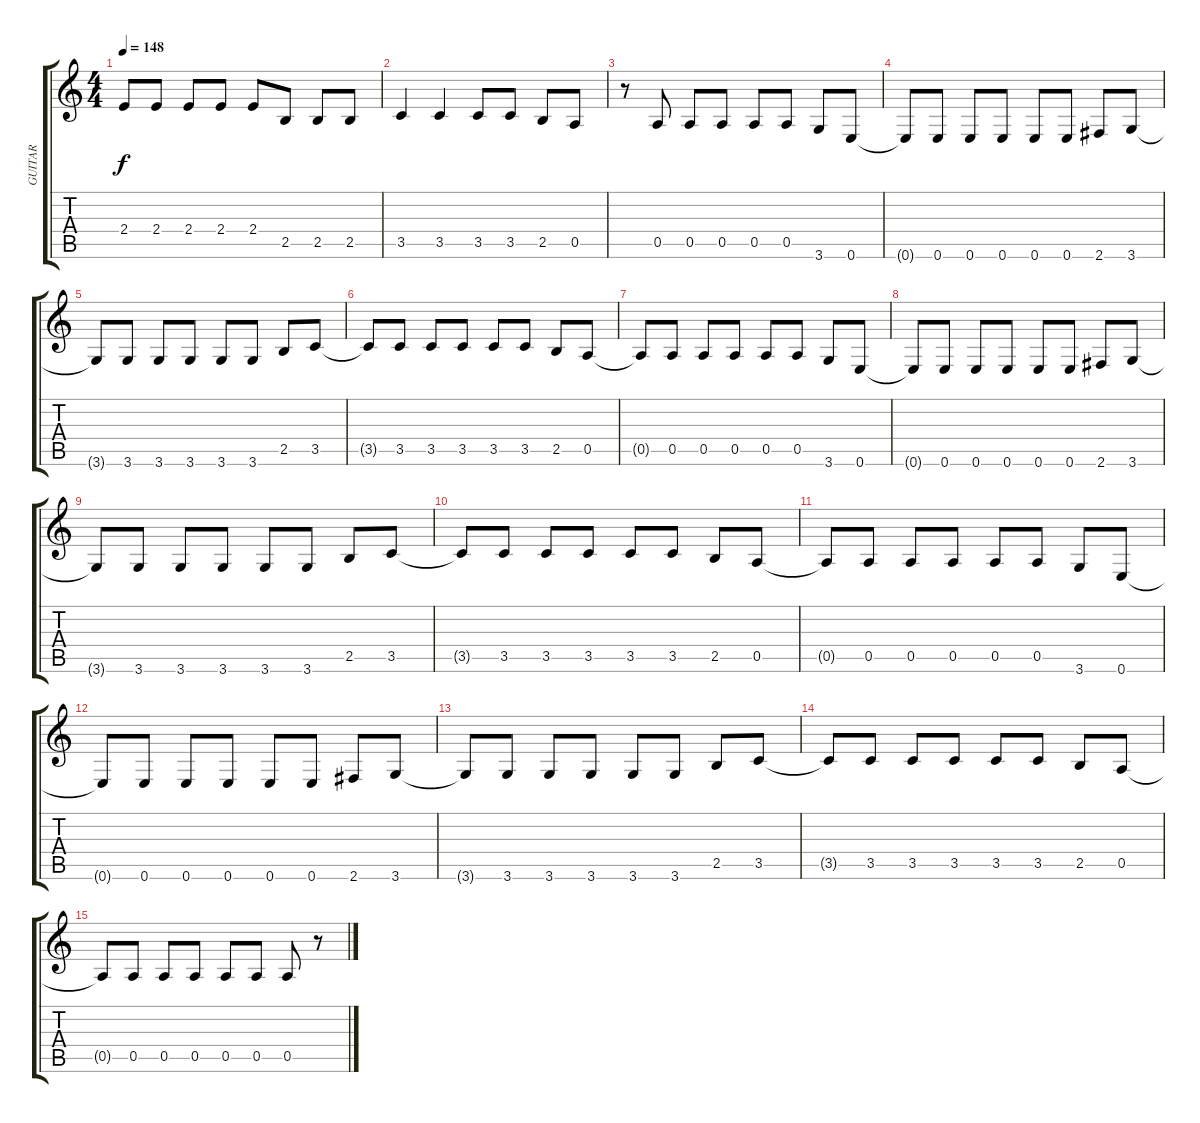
\track ("GUITAR" "GUITAR") {instrument acousticguitarsteel}
\staff {score tabs}
\tuning (E4 B3 G3 D3 A2 E2) {hide}
\ts (4 4)
\tempo 148
\clef g2
\ks c
2.4.8{dy f} 2.4.8 2.4.8 2.4.8 2.4.8 2.5.8 2.5.8 2.5.8 |
3.5.4 3.5.4 3.5.8 3.5.8 2.5.8 0.5.8 |
r.8 0.5.8 0.5.8 0.5.8 0.5.8 0.5.8 3.6.8 0.6.8 |
0.6{t}.8 0.6.8 0.6.8 0.6.8 0.6.8 0.6.8 2.6.8 3.6.8 |
3.6{t}.8 3.6.8 3.6.8 3.6.8 3.6.8 3.6.8 2.5.8 3.5.8 |
3.5{t}.8 3.5.8 3.5.8 3.5.8 3.5.8 3.5.8 2.5.8 0.5.8 |
0.5{t}.8 0.5.8 0.5.8 0.5.8 0.5.8 0.5.8 3.6.8 0.6.8 |
0.6{t}.8 0.6.8 0.6.8 0.6.8 0.6.8 0.6.8 2.6.8 3.6.8 |
3.6{t}.8 3.6.8 3.6.8 3.6.8 3.6.8 3.6.8 2.5.8 3.5.8 |
3.5{t}.8 3.5.8 3.5.8 3.5.8 3.5.8 3.5.8 2.5.8 0.5.8 |
0.5{t}.8 0.5.8 0.5.8 0.5.8 0.5.8 0.5.8 3.6.8 0.6.8 |
0.6{t}.8 0.6.8 0.6.8 0.6.8 0.6.8 0.6.8 2.6.8 3.6.8 |
3.6{t}.8 3.6.8 3.6.8 3.6.8 3.6.8 3.6.8 2.5.8 3.5.8 |
3.5{t}.8 3.5.8 3.5.8 3.5.8 3.5.8 3.5.8 2.5.8 0.5.8 |
0.5{t}.8 0.5.8 0.5.8 0.5.8 0.5.8 0.5.8 0.5.8 r.8
